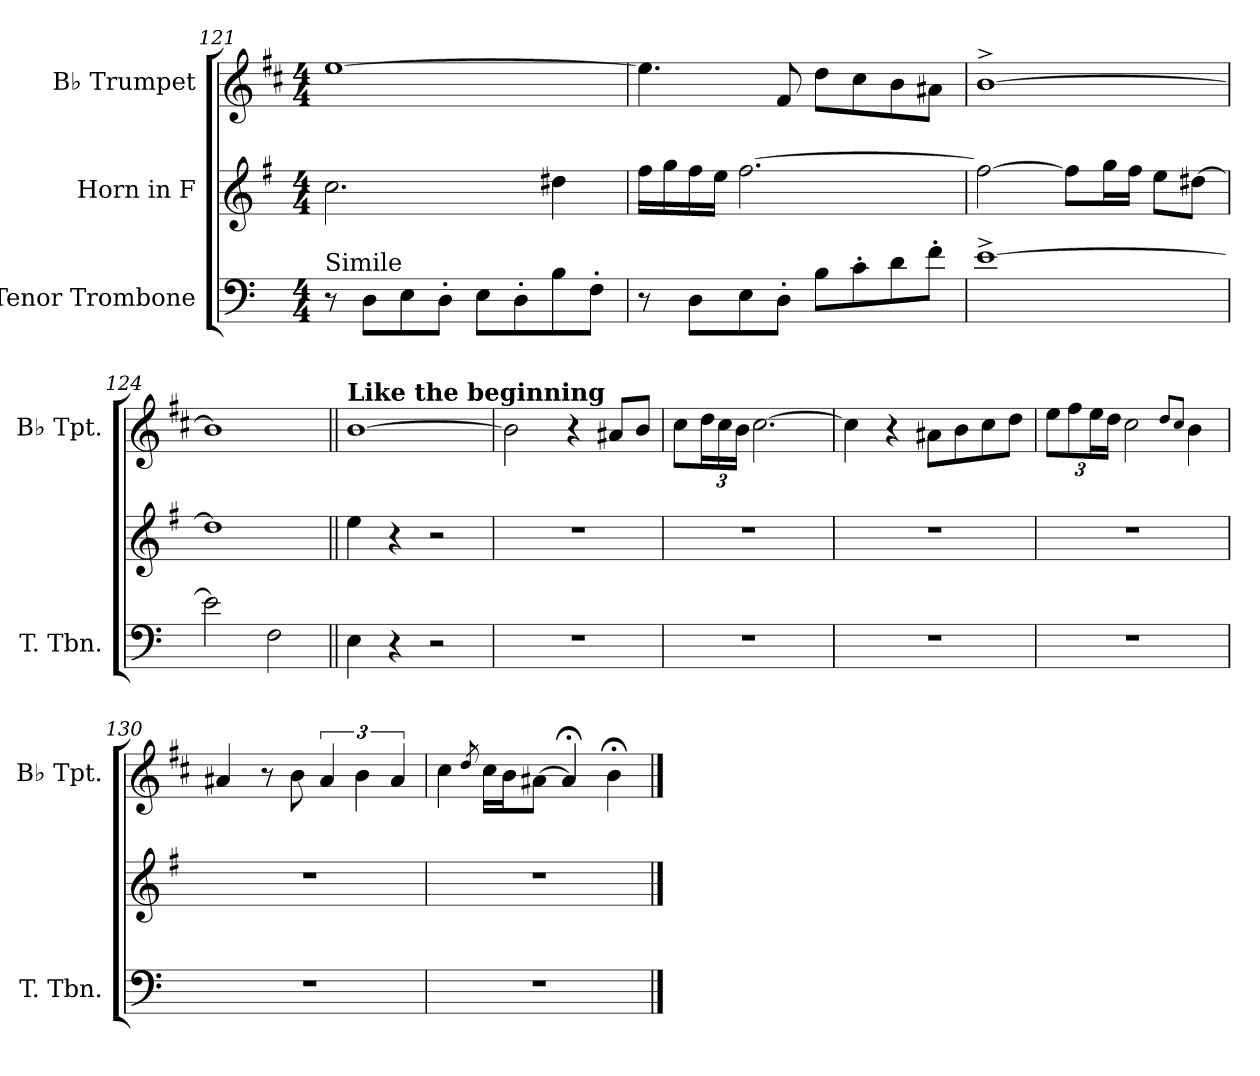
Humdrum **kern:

**kern	**kern	**kern
*part3	*part2	*part1
*staff3	*staff2	*staff1
*I"Tenor Trombone	*I"Horn in F	*I"B♭ Trumpet
*I'T. Tbn.	*	*I'B♭ Tpt.
!!LO:LB:g=z
*clefF4	*clefG2	*clefG2
*	*ITrd4c7	*ITrd1c2
*k[]	*k[]	*k[]
*M4/4	*M4/4	*M4/4
=121	=121	=121
!LO:TX:a:t=Simile	!	!
8r	2.f\	[1dd
8D\L	.	.
8E\	.	.
8D'\J	.	.
8E\L	.	.
8D'\	.	.
8B\	4g#X\	.
8F'\J	.	.
=122	=122	=122
8r	16b\LL	4.dd\]
.	16cc\	.
8D\L	16b\	.
.	16a\JJ	.
8E\	[2.b\	.
8D'\J	.	8e/
8B\L	.	8cc\L
8c'\	.	8b\
8d\	.	8a\
8f'\J	.	8g#X\J
=123	=123	=123
[1e^	2b\_	[1a^
.	8b\L]	.
.	16cc\L	.
.	16b\JJ	.
.	8a\L	.
.	[8g#X\J	.
=124	=124	=124
2e\]	1g#]	1a]
2F\	.	.
!!LO:LB:g=z
=125||	=125||	=125||
*	*	*MM130
!	!	!LO:TX:a:B:t=Like the beginning
4E\	4a\	[1a
4r	4r	.
2r	2r	.
=126	=126	=126
1r	1r	2a\]
.	.	4r
.	.	8g#X/L
.	.	8a/J
=127	=127	=127
1r	1r	8b\L
*	*	*Xbrackettup
.	.	24cc\L
.	.	24b\
.	.	24a\JJ
.	.	[2.b\
=128	=128	=128
1r	1r	4b\]
.	.	4r
.	.	8g#X\L
.	.	8a\
.	.	8b\
.	.	8cc\J
!!LO:LB:g=z
=129	=129	=129
1r	1r	12dd\L
.	.	12ee\
.	.	24dd\L
.	.	24cc\JJ
.	.	2b\
.	.	8qcc/L
.	.	8qb/J
.	.	4a\
=130	=130	=130
1r	1r	4g#X/
.	.	8r
.	.	8a\
*	*	*brackettup
.	.	6g#/
.	.	6a\
.	.	6g#/
=131	=131	=131
1r	1r	4b\
.	.	8qcc/
.	.	16b\LL
.	.	16a\J
.	.	[8g#X\J
.	.	4g#;</]
.	.	4a;<\
==	==	==
*-	*-	*-
